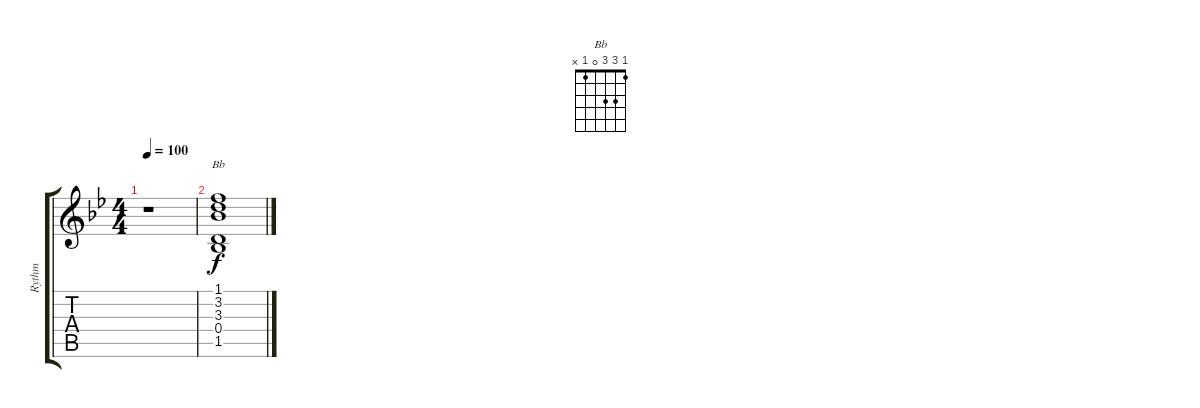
\track ("Rythm" "Rythm") {instrument acousticguitarnylon}
\staff {score tabs}
\tuning (E4 B3 G3 D3 A2 E2) {hide}
\chord ("Bb" 1 3 3 0 1 x)
\ts (4 4)
\tempo 100
\clef g2
\ks bb
r.1{dy f} |
(1.1 3.2 3.3 0.4 1.5).1{ch "Bb"}
